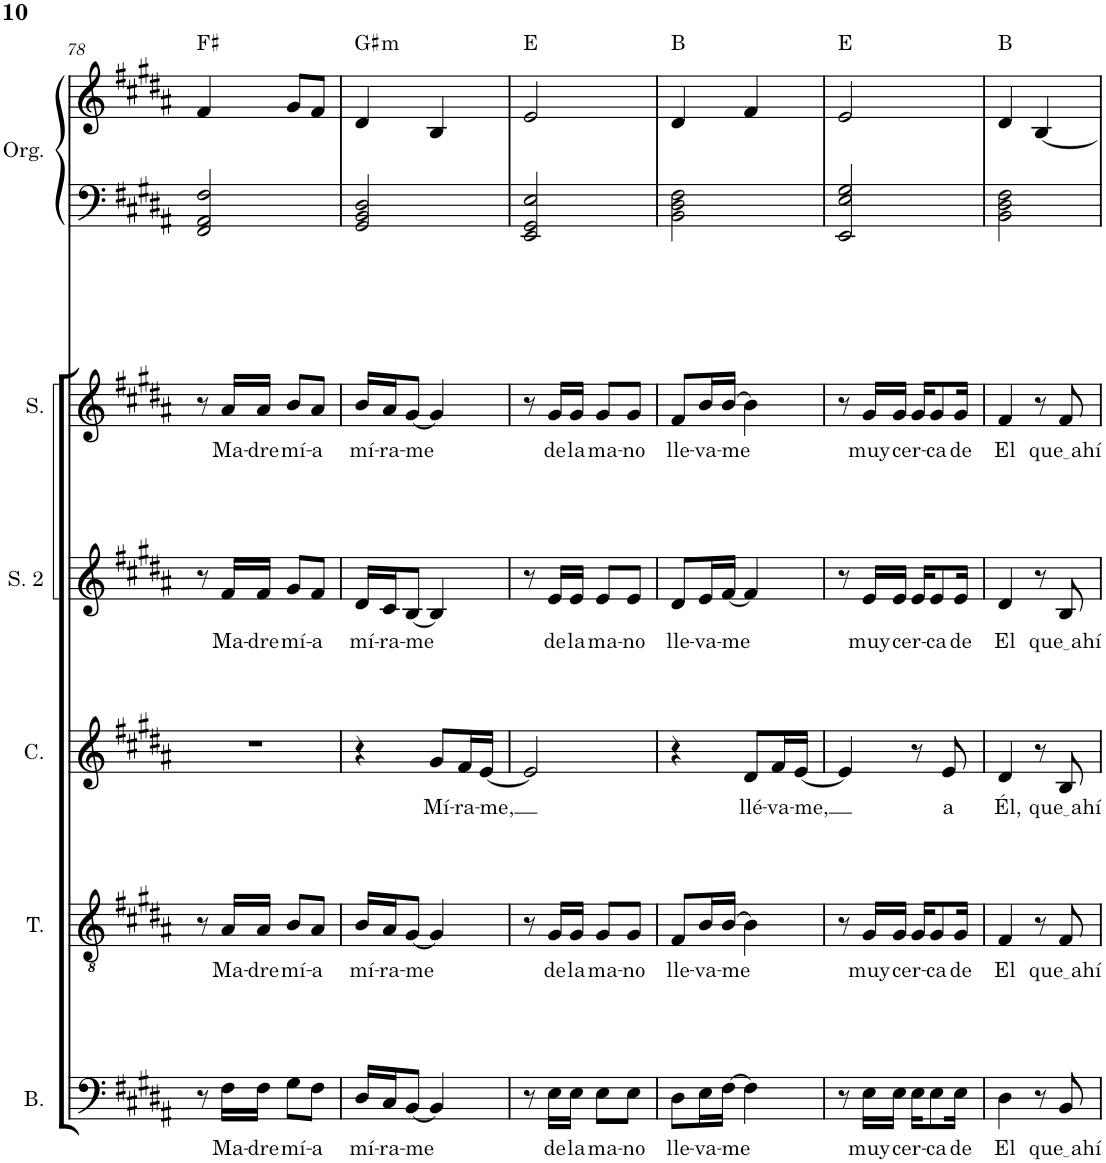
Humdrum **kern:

**kern	**text	**kern	**text	**kern	**text	**kern	**text	**kern	**text	**kern	**kern	**kern	**harte
*part6	*part6	*part5	*part5	*part4	*part4	*part3	*part3	*part2	*part2	*part1	*part1	*part1	*part1
*staff8	*staff8	*staff7	*staff7	*staff6	*staff6	*staff5	*staff5	*staff4	*staff4	*staff3	*staff2	*staff1	*
*I"Bajo	*	*I"Tenor	*	*I"Contralto	*	*I"Soprano 2	*	*I"Soprano	*	*I"Órgano	*	*	*
*I'B.	*	*I'T.	*	*I'C.	*	*I'S. 2	*	*I'S.	*	*	*	*	*
!!LO:PB:g=z
*clefF4	*	*clefGv2	*	*clefG2	*	*clefG2	*	*clefG2	*	*clefF4	*clefF4	*clefG2	*
*k[f#c#g#d#a#]	*	*k[f#c#g#d#a#]	*	*k[f#c#g#d#a#]	*	*k[f#c#g#d#a#]	*	*k[f#c#g#d#a#]	*	*k[f#c#g#d#a#]	*k[f#c#g#d#a#]	*k[f#c#g#d#a#]	*
*M2/4	*	*M2/4	*	*M2/4	*	*M2/4	*	*M2/4	*	*M2/4	*M2/4	*M2/4	*
=78	=78	=78	=78	=78	=78	=78	=78	=78	=78	=78	=78	=78	=78
8r	.	8r	.	2r	.	8r	.	8r	.	2F#	2FF#/ 2AA#/ 2F#/	4f#/	F#:maj
!	!LO:LY:b	!	!LO:LY:b	!	!	!	!LO:LY:b	!	!LO:LY:b	!	!	!	!
16F#\LL	Ma-	16A#/LL	Ma-	.	.	16f#/LL	Ma-	16a#/LL	Ma-	.	.	.	.
!	!LO:LY:b	!	!LO:LY:b	!	!	!	!LO:LY:b	!	!LO:LY:b	!	!	!	!
16F#\JJ	-dre	16A#/JJ	-dre	.	.	16f#/JJ	-dre	16a#/JJ	-dre	.	.	.	.
!	!LO:LY:b	!	!LO:LY:b	!	!	!	!LO:LY:b	!	!LO:LY:b	!	!	!	!
8G#\L	mí-	8B/L	mí-	.	.	8g#/L	mí-	8b/L	mí-	.	.	8g#/L	.
!	!LO:LY:b	!	!LO:LY:b	!	!	!	!LO:LY:b	!	!LO:LY:b	!	!	!	!
8F#\J	-a	8A#/J	-a	.	.	8f#/J	-a	8a#/J	-a	.	.	8f#/J	.
=79	=79	=79	=79	=79	=79	=79	=79	=79	=79	=79	=79	=79	=79
!	!LO:LY:b	!	!LO:LY:b	!	!	!	!LO:LY:b	!	!LO:LY:b	!	!	!	!LO:H:kt=m
16D#/LL	mí-	16B/LL	mí-	4r	.	16d#/LL	mí-	16b/LL	mí-	2E	2GG#/ 2BB/ 2D#/	4d#/	G#:min
!	!LO:LY:b	!	!LO:LY:b	!	!	!	!LO:LY:b	!	!LO:LY:b	!	!	!	!
16C#/J	-ra-	16A#/J	-ra-	.	.	16c#/J	-ra-	16a#/J	-ra-	.	.	.	.
!	!LO:LY:b	!	!LO:LY:b	!	!	!	!LO:LY:b	!	!LO:LY:b	!	!	!	!
[8BB/J	-me	[8G#/J	-me	.	.	[8B/J	-me	[8g#/J	-me	.	.	.	.
!	!	!	!	!	!LO:LY:b	!	!	!	!	!	!	!	!
4BB/]	.	4G#/]	.	8g#/L	Mí-	4B/]	.	4g#/]	.	.	.	4B/	.
!	!	!	!	!	!LO:LY:b	!	!	!	!	!	!	!	!
.	.	.	.	16f#/L	-ra-	.	.	.	.	.	.	.	.
!	!	!	!	!	!LO:LY:b	!	!	!	!	!	!	!	!
.	.	.	.	[16e/JJ	-me,	.	.	.	.	.	.	.	.
=80	=80	=80	=80	=80	=80	=80	=80	=80	=80	=80	=80	=80	=80
8r	.	8r	.	2e/]	.	8r	.	8r	.	2E	2EE/ 2GG#/ 2E/	2e/	E:maj
!	!LO:LY:b	!	!LO:LY:b	!	!	!	!LO:LY:b	!	!LO:LY:b	!	!	!	!
16E\LL	de	16G#/LL	de	.	.	16e/LL	de	16g#/LL	de	.	.	.	.
!	!LO:LY:b	!	!LO:LY:b	!	!	!	!LO:LY:b	!	!LO:LY:b	!	!	!	!
16E\JJ	la	16G#/JJ	la	.	.	16e/JJ	la	16g#/JJ	la	.	.	.	.
!	!LO:LY:b	!	!LO:LY:b	!	!	!	!LO:LY:b	!	!LO:LY:b	!	!	!	!
8E\L	ma-	8G#/L	ma-	.	.	8e/L	ma-	8g#/L	ma-	.	.	.	.
!	!LO:LY:b	!	!LO:LY:b	!	!	!	!LO:LY:b	!	!LO:LY:b	!	!	!	!
8E\J	-no	8G#/J	-no	.	.	8e/J	-no	8g#/J	-no	.	.	.	.
=81	=81	=81	=81	=81	=81	=81	=81	=81	=81	=81	=81	=81	=81
!	!LO:LY:b	!	!LO:LY:b	!	!	!	!LO:LY:b	!	!LO:LY:b	!	!	!	!
8D#\L	lle-	8F#/L	lle-	4r	.	8d#/L	lle-	8f#/L	lle-	2BB	2BB\ 2D#\ 2F#\	4d#/	B:maj
!	!LO:LY:b	!	!LO:LY:b	!	!	!	!LO:LY:b	!	!LO:LY:b	!	!	!	!
16E\L	-va-	16B/L	-va-	.	.	16e/L	-va-	16b/L	-va-	.	.	.	.
!	!LO:LY:b	!	!LO:LY:b	!	!	!	!LO:LY:b	!	!LO:LY:b	!	!	!	!
[16F#\JJ	-me	[16B/JJ	-me	.	.	[16f#/JJ	-me	[16b/JJ	-me	.	.	.	.
!	!	!	!	!	!LO:LY:b	!	!	!	!	!	!	!	!
4F#\]	.	4B\]	.	8d#/L	llé-	4f#/]	.	4b\]	.	.	.	4f#/	.
!	!	!	!	!	!LO:LY:b	!	!	!	!	!	!	!	!
.	.	.	.	16f#/L	-va-	.	.	.	.	.	.	.	.
!	!	!	!	!	!LO:LY:b	!	!	!	!	!	!	!	!
.	.	.	.	[16e/JJ	-me,	.	.	.	.	.	.	.	.
=82	=82	=82	=82	=82	=82	=82	=82	=82	=82	=82	=82	=82	=82
8r	.	8r	.	4e/]	.	8r	.	8r	.	2E	2EE/ 2E/ 2G#/	2e/	E:maj
!	!LO:LY:b	!	!LO:LY:b	!	!	!	!LO:LY:b	!	!LO:LY:b	!	!	!	!
16E\LL	muy	16G#/LL	muy	.	.	16e/LL	muy	16g#/LL	muy	.	.	.	.
!	!LO:LY:b	!	!LO:LY:b	!	!	!	!LO:LY:b	!	!LO:LY:b	!	!	!	!
16E\JJ	cer-	16G#/JJ	cer-	.	.	16e/JJ	cer-	16g#/JJ	cer-	.	.	.	.
16E\KL	.	16G#/KL	.	8r	.	16e/KL	.	16g#/KL	.	.	.	.	.
!	!LO:LY:b	!	!LO:LY:b	!	!	!	!LO:LY:b	!	!LO:LY:b	!	!	!	!
8E\	-ca	8G#/	-ca	.	.	8e/	-ca	8g#/	-ca	.	.	.	.
!	!	!	!	!	!LO:LY:b	!	!	!	!	!	!	!	!
.	.	.	.	8e/	a	.	.	.	.	.	.	.	.
!	!LO:LY:b	!	!LO:LY:b	!	!	!	!LO:LY:b	!	!LO:LY:b	!	!	!	!
16E\Jk	de	16G#/Jk	de	.	.	16e/Jk	de	16g#/Jk	de	.	.	.	.
=83	=83	=83	=83	=83	=83	=83	=83	=83	=83	=83	=83	=83	=83
!	!LO:LY:b	!	!LO:LY:b	!	!LO:LY:b	!	!LO:LY:b	!	!LO:LY:b	!	!	!	!
4D#\	El	4F#/	El	4d#/	Él,	4d#/	El	4f#/	El	2BB	2BB\ 2D#\ 2F#\	4d#/	B:maj
8r	.	8r	.	8r	.	8r	.	8r	.	.	.	[4B/	.
!	!LO:LY:b	!	!LO:LY:b	!	!LO:LY:b	!	!LO:LY:b	!	!LO:LY:b	!	!	!	!
8BB/	que ahí	8F#/	que ahí	8B/	que ahí	8B/	que ahí	8f#/	que ahí	.	.	.	.
=	=	=	=	=	=	=	=	=	=	=	=	=	=
*-	*-	*-	*-	*-	*-	*-	*-	*-	*-	*-	*-	*-	*-
